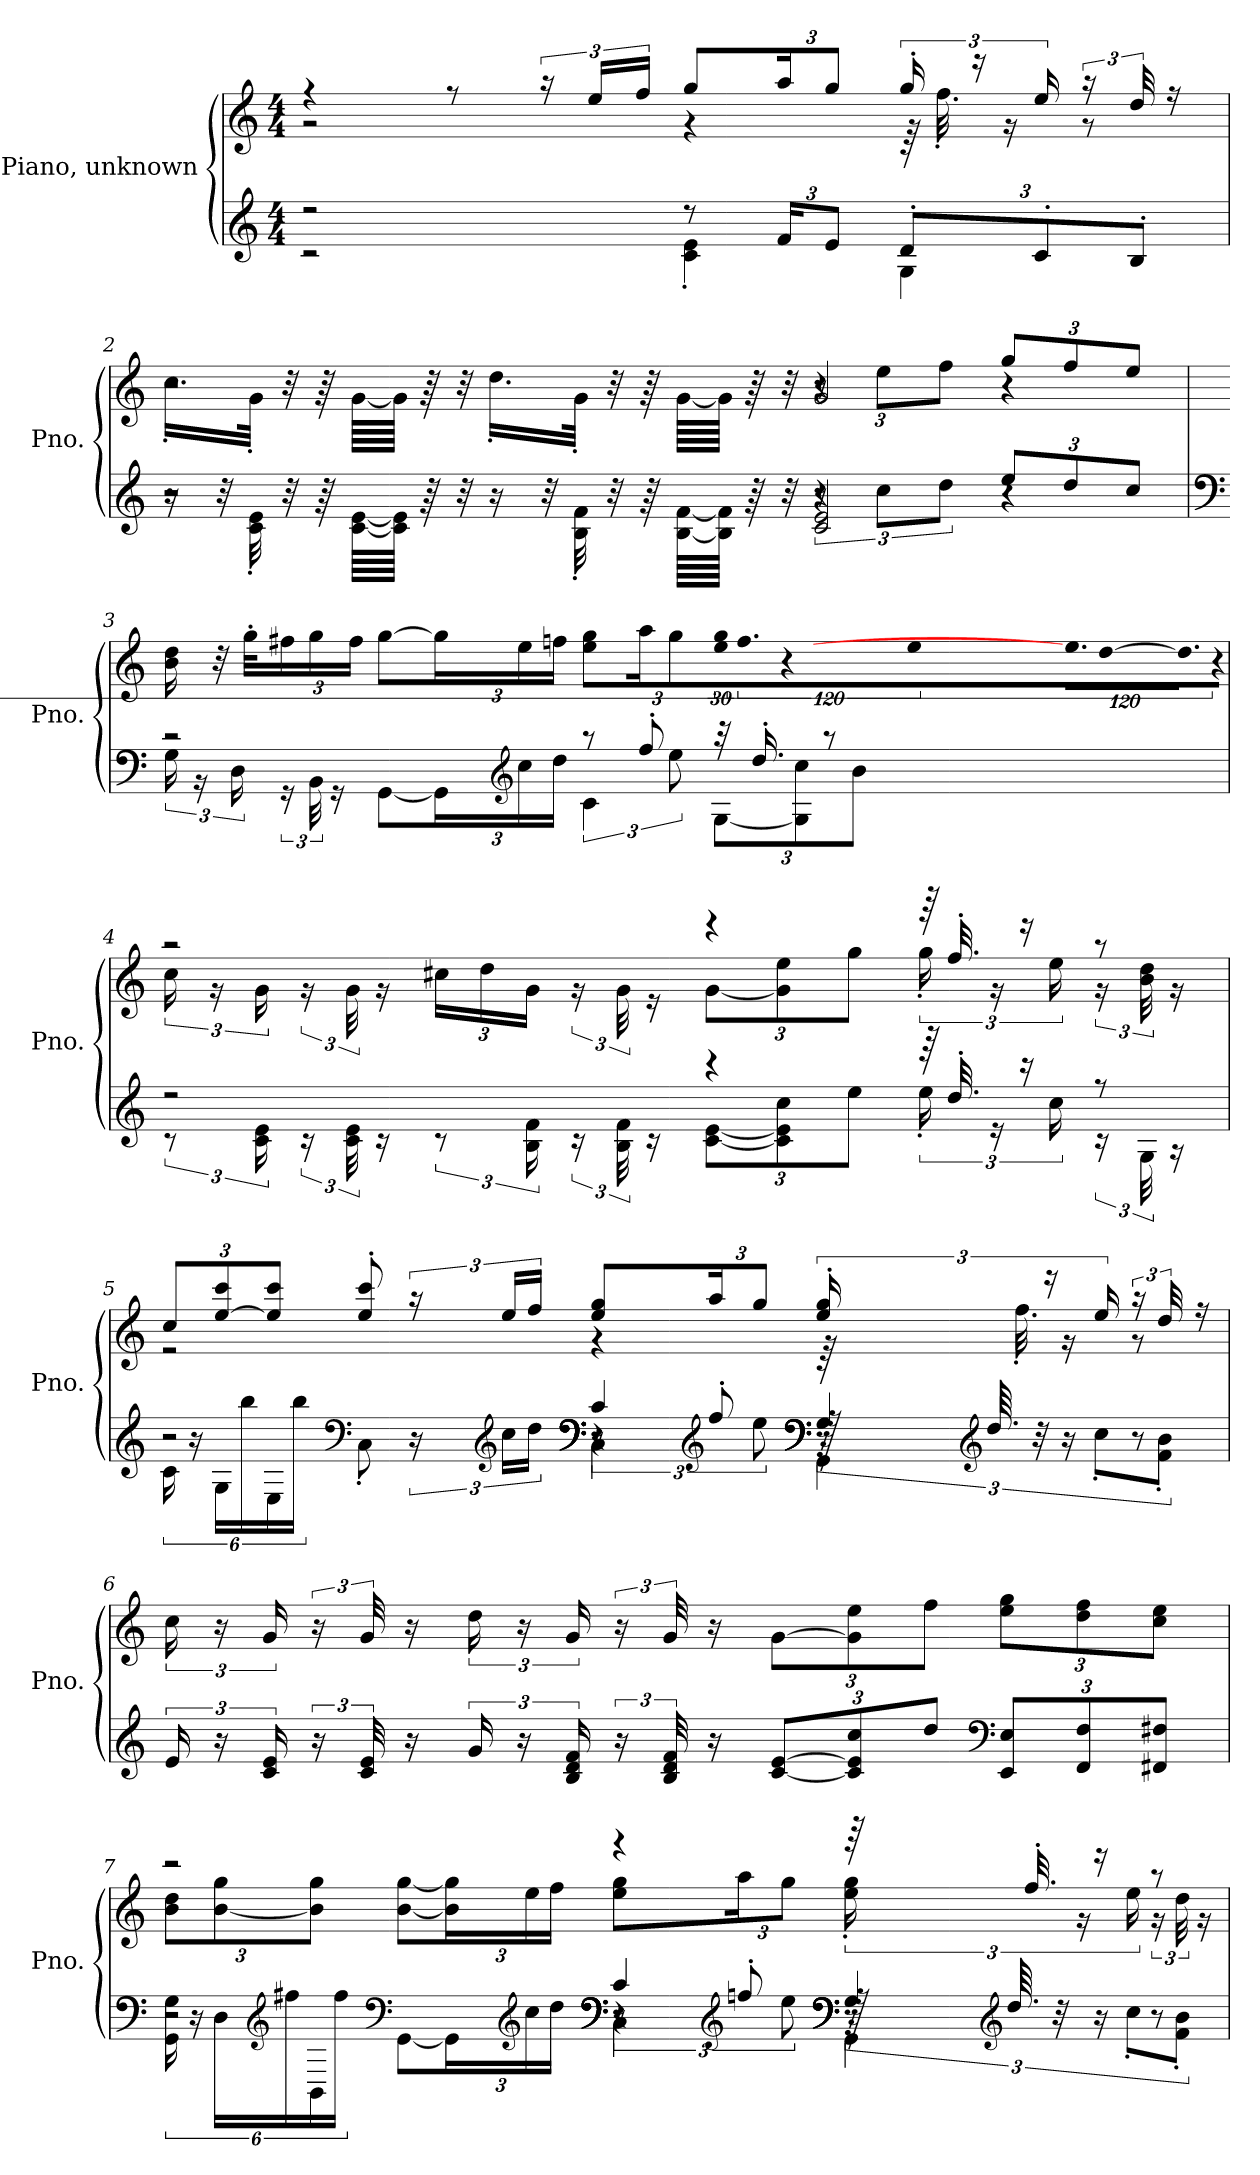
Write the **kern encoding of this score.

**kern	**kern
*part1	*part1
*staff2	*staff1
*I"Piano, unknown	*
*I'Pno.	*
*clefG2	*clefG2
*k[]	*k[]
*M4/4	*M4/4
*MM120	*MM120
=1	=1
*^	*^
2r	2r	4r	2r
.	.	8r	.
.	.	24r	.
.	.	24ee/LL	.
.	.	24ff/JJ	.
8r	4c\' 4e\'	8gg/L	4r
*Xbrackettup	*	*Xbrackettup	*
24f/KL	.	24aa/K	.
12e/J	.	12gg/J	.
*	*	*brackettup	*
12d'/L	4G\	24gg'/	64r
.	.	.	32.ff'\
.	.	24r	.
.	.	.	16r
12c'/	.	24ee/	.
.	.	24r	8r
12B'/J	.	48dd/	.
.	.	16r	.
=2	=2	=2	=2
*	*^	*	*^
2r	16r	2r	2r	16.cc'\LL	2r
.	32r	.	.	.	.
.	32c\' 32e\'	.	.	32g'\JJk	.
.	32r	.	.	32r	.
.	64r	.	.	64r	.
.	[64c\ [64e\LLLL	.	.	[64g\LLLL	.
.	64c\] 64e\]JJJJ	.	.	64g\JJJJ]	.
.	64r	.	.	64r	.
.	32r	.	.	32r	.
.	16r	.	.	16.dd'\LL	.
.	32r	.	.	.	.
.	32B\' 32f\'	.	.	32g'\JJk	.
.	32r	.	.	32r	.
.	64r	.	.	64r	.
.	[64B\ [64f\LLLL	.	.	[64g\LLLL	.
.	64B\] 64f\]JJJJ	.	.	64g\JJJJ]	.
.	64r	.	.	64r	.
.	32r	.	.	32r	.
*	*brackettup	*	*	*	*
4r	12r	2c/ 2e/	4r	12r	2g/
.	12cc\L	.	.	12ee\L	.
.	12dd\J	.	.	12ff\J	.
*Xbrackettup	*	*	*Xbrackettup	*	*
12ee/L	4r	.	12gg/L	4r	.
12dd/	.	.	12ff/	.	.
12cc/J	.	.	12ee/J	.	.
*v	*v	*v	*	*	*
*	*v	*v	*v
!!LO:LB:g=z
=3	=3
*clefF4	*
*^	*
*	*brackettup	*
2r	24G\	16b\ 16dd\
.	24r	.
.	.	32r
.	24D\	.
.	.	32gg'\KLL
.	24r	24ff#X\
.	48BB\	24gg\
.	16r	.
.	.	24ff#\JJ
.	[8GG\L	[8gg\L
*	*Xbrackettup	*
.	24GG\L]	24gg\L]
*clefG2	*	*
.	24cc\	24ee\
.	24dd\JJ	24ffn\JJ
*	*brackettup	*
8r	6c\	8ee\ 8gg\L
8ff'/	.	24aa\K
.	12ee\	12gg\
*	*Xbrackettup	*brackettup
!	!	!LO:N:vis=64
32r	[12G\L	960%17ee\ 960%17gg\KLL
!	!	!LO:N:vis=32.
.	.	1920%103ff\JJJ
16.dd'/	.	.
!	!	!LO:N:vis=64
.	.	960%17r
.	12G\] 12cc\	.
!	!	!LO:N:vis=64
.	.	[960%17ee\
.	.	1920ryy
!	!	!LO:N:vis=32.
.	.	1920%103ee\LLL]
8r	.	.
!	!	!LO:N:vis=64
.	.	[960%17dd\K
.	12b\J	.
!	!	!LO:N:vis=32.
.	.	1920%103dd\JJJ]
!	!	!LO:N:vis=64
.	.	960%17r
!!LO:LB:g=z
=4	=4	=4
*	*brackettup	*
*	*	*^
2r	12r	2r	24cc\
.	.	.	24r
.	24c\ 24e\	.	24g\
.	24r	.	24r
.	48c\ 48e\	.	48g\
.	16r	.	16r
*	*	*	*Xbrackettup
.	12r	.	24cc#X\LL
.	.	.	24dd\
.	24B\ 24f\	.	24g\JJ
*	*	*	*brackettup
.	24r	.	24r
.	48B\ 48f\	.	48g\
.	16r	.	16r
*	*Xbrackettup	*	*Xbrackettup
4r	[12c\ [12e\L	4r	[12g\L
.	12c\] 12e\] 12cc\	.	12g\] 12ee\
.	12ee\J	.	12gg\J
*	*brackettup	*	*brackettup
64r	24ee'\	64r	24gg'\
32.dd'/	.	32.ff'/	.
.	24r	.	24r
16r	.	16r	.
.	24cc\	.	24ee\
8r	24r	8r	24r
.	48G\	.	48b\ 48dd\
.	16r	.	16r
!!LO:LB:g=z	!!
=5	=5	=5	=5
*^	*^	*	*
*	*	*	*	*Xbrackettup	*
2r	24c\	2r	2r	12cc/L	2r
.	24r	.	.	.	.
.	24G\LL	.	.	[12ee/ 12ccc/	.
*	*Xbrackettup	*	*	*	*
.	24bb\	.	.	.	.
.	24E\	.	.	12ee/] 12ccc/J	.
.	24bb\JJ	.	.	.	.
*clefF4	*	*	*	*	*
.	8C'\	.	.	8ee/' 8ccc/'	.
*	*brackettup	*	*	*brackettup	*
.	24r	.	.	24r	.
*clefG2	*	*	*	*	*
.	24cc\LL	.	.	24ee/LL	.
.	24dd\JJ	.	.	24ff/JJ	.
*clefF4	*	*	*	*	*
8r	6r	4c/	4C\	8ee/ 8gg/L	4r
*clefG2	*	*	*	*	*
*	*	*	*	*Xbrackettup	*
8ff'/	.	.	.	24aa/K	.
.	12ee\	.	.	12gg/J	.
*clefF4	*	*	*	*	*
*	*	*	*	*brackettup	*
128r	12r	4G/	4GG\	24ee/' 24gg/'	64r
*clefG2	*	*	*	*	*
64.dd/	.	.	.	.	.
.	.	.	.	.	32.ff'\
32r	.	.	.	.	.
.	.	.	.	24r	.
16r	.	.	.	.	16r
.	12cc'\L	.	.	24ee/	.
8r	.	.	.	24r	8r
.	12f\' 12b\'J	.	.	48dd/	.
.	.	.	.	16r	.
*v	*v	*v	*v	*	*
*	*v	*v
!!LO:LB:g=z
=6	=6
24e/	24cc\
24r	24r
24c/ 24e/	24g/
24r	24r
48c/ 48e/	48g/
16r	16r
24g/	24dd\
24r	24r
24B/ 24d/ 24f/	24g/
24r	24r
48B/ 48d/ 48f/	48g/
16r	16r
*Xbrackettup	*Xbrackettup
[12c/ [12e/L	[12g\L
12c/] 12e/] 12cc/	12g\] 12ee\
12dd/J	12ff\J
*clefF4	*
12EE/ 12E/L	12ee\ 12gg\L
12FF/ 12F/	12dd\ 12ff\
12FF#X/ 12F#X/J	12cc\ 12ee\J
!!LO:LB:g=z
=7	=7
*^	*
*	*brackettup	*
*^	*^	*^
2r	24GG\ 24G\	2r	2r	2r	12b\ 12dd\L
.	24r	.	.	.	.
.	24D\LL	.	.	.	[12b\ 12gg\
*clefG2	*	*	*	*	*
*	*Xbrackettup	*	*	*	*
.	24ff#X\	.	.	.	.
.	24BB\	.	.	.	12b\] 12gg\J
.	24ff#\JJ	.	.	.	.
*clefF4	*	*	*	*	*
.	[8GG\L	.	.	.	[8b\ [8gg\L
.	24GG\L]	.	.	.	24b\] 24gg\]L
*clefG2	*	*	*	*	*
.	24cc\	.	.	.	24ee\
.	24dd\JJ	.	.	.	24ff\JJ
*clefF4	*	*	*	*	*
*	*brackettup	*	*	*	*
8r	6r	4c/	4C\	4r	8ee\ 8gg\L
*clefG2	*	*	*	*	*
8ffn'/	.	.	.	.	24aa\K
.	12ee\	.	.	.	12gg\J
*clefF4	*	*	*	*	*
*	*	*	*	*	*brackettup
128r	12r	4G/	4GG\	64r	24ee\' 24gg\'
*clefG2	*	*	*	*	*
64.dd/	.	.	.	.	.
.	.	.	.	32.ff'/	.
32r	.	.	.	.	.
.	.	.	.	.	24r
16r	.	.	.	16r	.
.	12cc'\L	.	.	.	24ee\
8r	.	.	.	8r	24r
.	12f\' 12b\'J	.	.	.	48dd\
.	.	.	.	.	16r
*v	*v	*v	*v	*	*
*	*v	*v
=	=
*-	*-
